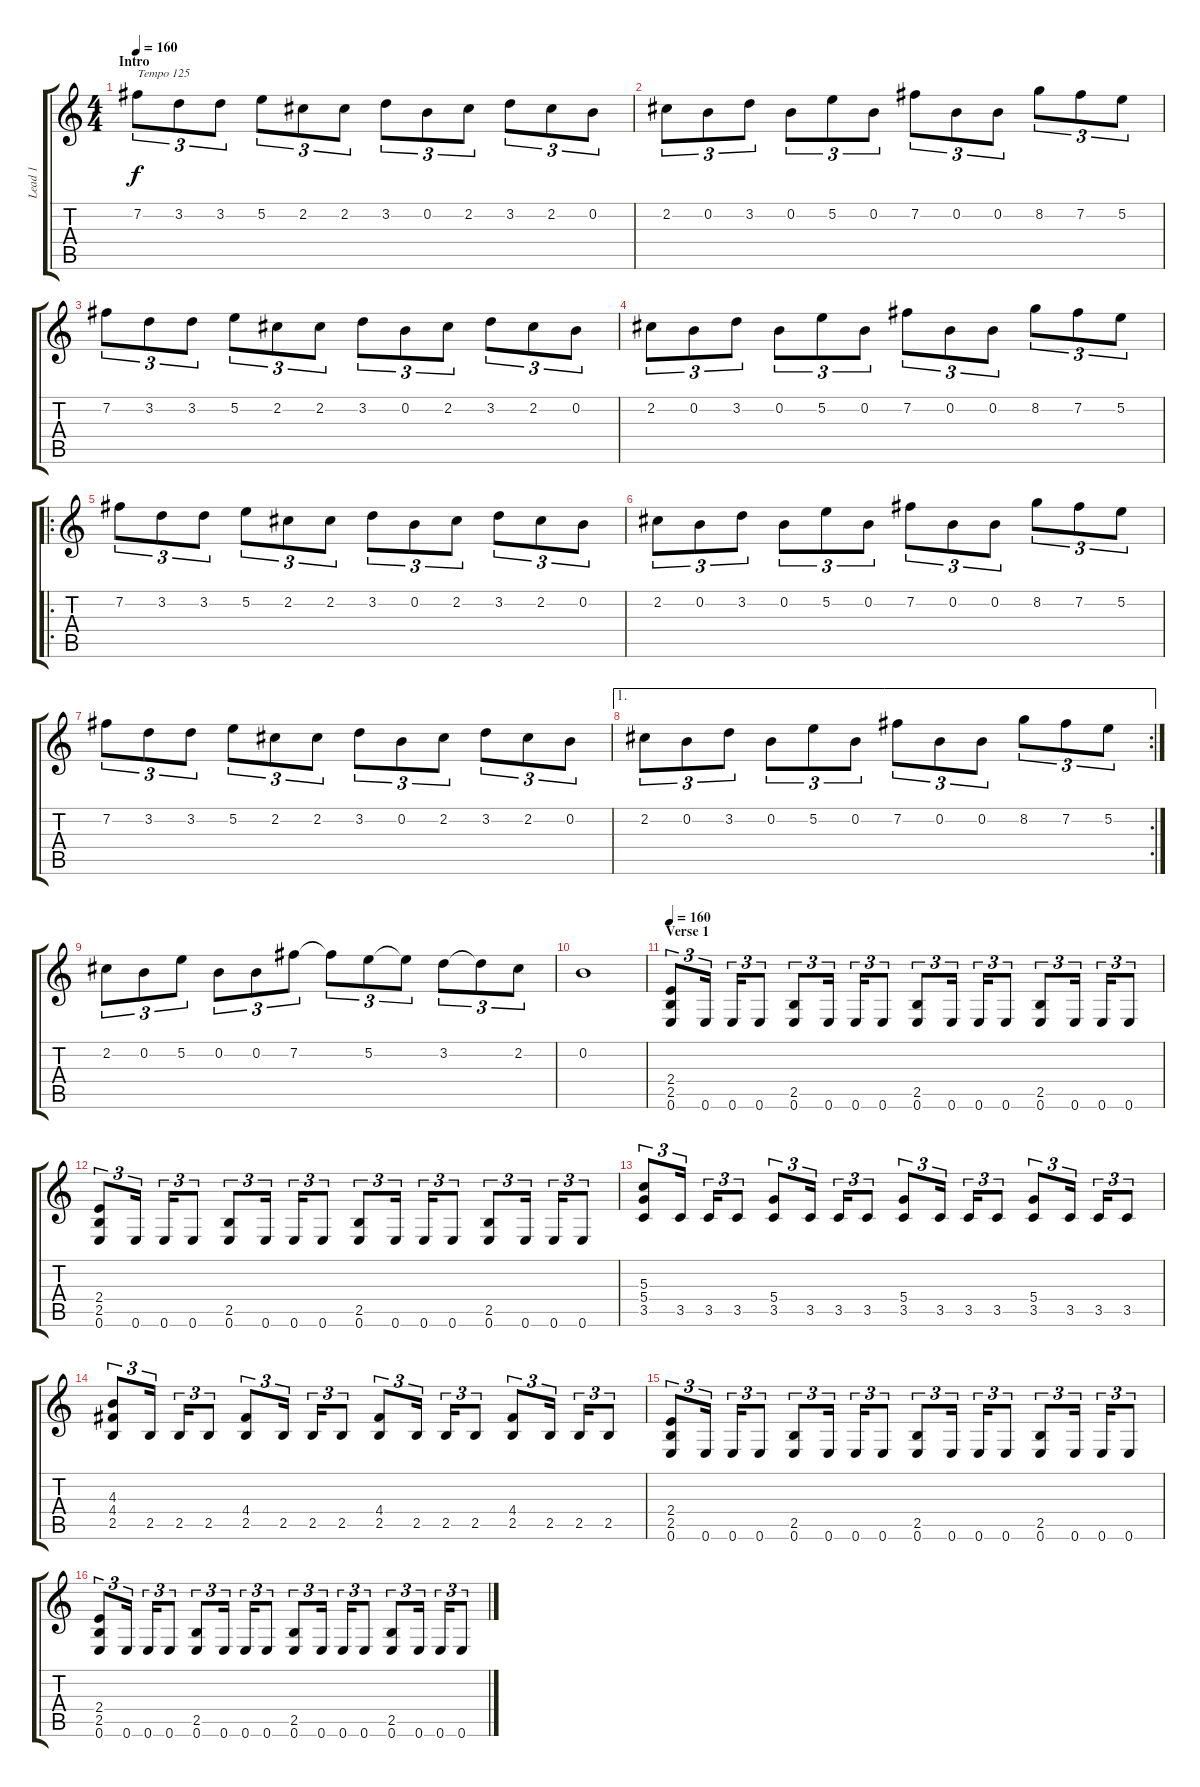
\track ("Lead 1" "Lead 1") {instrument distortionguitar}
\staff {score tabs}
\tuning (E4 B3 G3 D3 A2 E2) {hide}
\ts (4 4)
\section ("" "Intro")
\tempo 160
\tempo 125
\tempo 160
\clef g2
\ks c
7.2.8{tu (3 2) txt "Tempo 125" dy f instrument distortionguitar} 3.2.8{tu (3 2)} 3.2.8{tu (3 2)} 5.2.8{tu (3 2)} 2.2.8{tu (3 2)} 2.2.8{tu (3 2)} 3.2.8{tu (3 2)} 0.2.8{tu (3 2)} 2.2.8{tu (3 2)} 3.2.8{tu (3 2)} 2.2.8{tu (3 2)} 0.2.8{tu (3 2)} |
2.2.8{tu (3 2)} 0.2.8{tu (3 2)} 3.2.8{tu (3 2)} 0.2.8{tu (3 2)} 5.2.8{tu (3 2)} 0.2.8{tu (3 2)} 7.2.8{tu (3 2)} 0.2.8{tu (3 2)} 0.2.8{tu (3 2)} 8.2.8{tu (3 2)} 7.2.8{tu (3 2)} 5.2.8{tu (3 2)} |
7.2.8{tu (3 2)} 3.2.8{tu (3 2)} 3.2.8{tu (3 2)} 5.2.8{tu (3 2)} 2.2.8{tu (3 2)} 2.2.8{tu (3 2)} 3.2.8{tu (3 2)} 0.2.8{tu (3 2)} 2.2.8{tu (3 2)} 3.2.8{tu (3 2)} 2.2.8{tu (3 2)} 0.2.8{tu (3 2)} |
2.2.8{tu (3 2)} 0.2.8{tu (3 2)} 3.2.8{tu (3 2)} 0.2.8{tu (3 2)} 5.2.8{tu (3 2)} 0.2.8{tu (3 2)} 7.2.8{tu (3 2)} 0.2.8{tu (3 2)} 0.2.8{tu (3 2)} 8.2.8{tu (3 2)} 7.2.8{tu (3 2)} 5.2.8{tu (3 2)} |
\ro
7.2.8{tu (3 2)} 3.2.8{tu (3 2)} 3.2.8{tu (3 2)} 5.2.8{tu (3 2)} 2.2.8{tu (3 2)} 2.2.8{tu (3 2)} 3.2.8{tu (3 2)} 0.2.8{tu (3 2)} 2.2.8{tu (3 2)} 3.2.8{tu (3 2)} 2.2.8{tu (3 2)} 0.2.8{tu (3 2)} |
2.2.8{tu (3 2)} 0.2.8{tu (3 2)} 3.2.8{tu (3 2)} 0.2.8{tu (3 2)} 5.2.8{tu (3 2)} 0.2.8{tu (3 2)} 7.2.8{tu (3 2)} 0.2.8{tu (3 2)} 0.2.8{tu (3 2)} 8.2.8{tu (3 2)} 7.2.8{tu (3 2)} 5.2.8{tu (3 2)} |
7.2.8{tu (3 2)} 3.2.8{tu (3 2)} 3.2.8{tu (3 2)} 5.2.8{tu (3 2)} 2.2.8{tu (3 2)} 2.2.8{tu (3 2)} 3.2.8{tu (3 2)} 0.2.8{tu (3 2)} 2.2.8{tu (3 2)} 3.2.8{tu (3 2)} 2.2.8{tu (3 2)} 0.2.8{tu (3 2)} |
\ae 1
\rc 2
2.2.8{tu (3 2)} 0.2.8{tu (3 2)} 3.2.8{tu (3 2)} 0.2.8{tu (3 2)} 5.2.8{tu (3 2)} 0.2.8{tu (3 2)} 7.2.8{tu (3 2)} 0.2.8{tu (3 2)} 0.2.8{tu (3 2)} 8.2.8{tu (3 2)} 7.2.8{tu (3 2)} 5.2.8{tu (3 2)} |
2.2.8{tu (3 2)} 0.2.8{tu (3 2)} 5.2.8{tu (3 2)} 0.2.8{tu (3 2)} 0.2.8{tu (3 2)} 7.2.8{tu (3 2)} 7.2{t}.8{tu (3 2)} 5.2.8{tu (3 2)} 5.2{t}.8{tu (3 2)} 3.2.8{tu (3 2)} 3.2{t}.8{tu (3 2)} 2.2.8{tu (3 2)} |
0.2.1 |
\section ("" "Verse 1")
\tempo 160
(2.4 2.5 0.6).8{tu (3 2)} 0.6.16{tu (3 2)} 0.6.16{tu (3 2)} 0.6.8{tu (3 2)} (2.5 0.6).8{tu (3 2)} 0.6.16{tu (3 2)} 0.6.16{tu (3 2)} 0.6.8{tu (3 2)} (2.5 0.6).8{tu (3 2)} 0.6.16{tu (3 2)} 0.6.16{tu (3 2)} 0.6.8{tu (3 2)} (2.5 0.6).8{tu (3 2)} 0.6.16{tu (3 2)} 0.6.16{tu (3 2)} 0.6.8{tu (3 2)} |
(2.4 2.5 0.6).8{tu (3 2)} 0.6.16{tu (3 2)} 0.6.16{tu (3 2)} 0.6.8{tu (3 2)} (2.5 0.6).8{tu (3 2)} 0.6.16{tu (3 2)} 0.6.16{tu (3 2)} 0.6.8{tu (3 2)} (2.5 0.6).8{tu (3 2)} 0.6.16{tu (3 2)} 0.6.16{tu (3 2)} 0.6.8{tu (3 2)} (2.5 0.6).8{tu (3 2)} 0.6.16{tu (3 2)} 0.6.16{tu (3 2)} 0.6.8{tu (3 2)} |
(5.3 5.4 3.5).8{tu (3 2)} 3.5.16{tu (3 2)} 3.5.16{tu (3 2)} 3.5.8{tu (3 2)} (5.4 3.5).8{tu (3 2)} 3.5.16{tu (3 2)} 3.5.16{tu (3 2)} 3.5.8{tu (3 2)} (5.4 3.5).8{tu (3 2)} 3.5.16{tu (3 2)} 3.5.16{tu (3 2)} 3.5.8{tu (3 2)} (5.4 3.5).8{tu (3 2)} 3.5.16{tu (3 2)} 3.5.16{tu (3 2)} 3.5.8{tu (3 2)} |
(4.3 4.4 2.5).8{tu (3 2)} 2.5.16{tu (3 2)} 2.5.16{tu (3 2)} 2.5.8{tu (3 2)} (4.4 2.5).8{tu (3 2)} 2.5.16{tu (3 2)} 2.5.16{tu (3 2)} 2.5.8{tu (3 2)} (4.4 2.5).8{tu (3 2)} 2.5.16{tu (3 2)} 2.5.16{tu (3 2)} 2.5.8{tu (3 2)} (4.4 2.5).8{tu (3 2)} 2.5.16{tu (3 2)} 2.5.16{tu (3 2)} 2.5.8{tu (3 2)} |
(2.4 2.5 0.6).8{tu (3 2)} 0.6.16{tu (3 2)} 0.6.16{tu (3 2)} 0.6.8{tu (3 2)} (2.5 0.6).8{tu (3 2)} 0.6.16{tu (3 2)} 0.6.16{tu (3 2)} 0.6.8{tu (3 2)} (2.5 0.6).8{tu (3 2)} 0.6.16{tu (3 2)} 0.6.16{tu (3 2)} 0.6.8{tu (3 2)} (2.5 0.6).8{tu (3 2)} 0.6.16{tu (3 2)} 0.6.16{tu (3 2)} 0.6.8{tu (3 2)} |
(2.4 2.5 0.6).8{tu (3 2)} 0.6.16{tu (3 2)} 0.6.16{tu (3 2)} 0.6.8{tu (3 2)} (2.5 0.6).8{tu (3 2)} 0.6.16{tu (3 2)} 0.6.16{tu (3 2)} 0.6.8{tu (3 2)} (2.5 0.6).8{tu (3 2)} 0.6.16{tu (3 2)} 0.6.16{tu (3 2)} 0.6.8{tu (3 2)} (2.5 0.6).8{tu (3 2)} 0.6.16{tu (3 2)} 0.6.16{tu (3 2)} 0.6.8{tu (3 2)}
